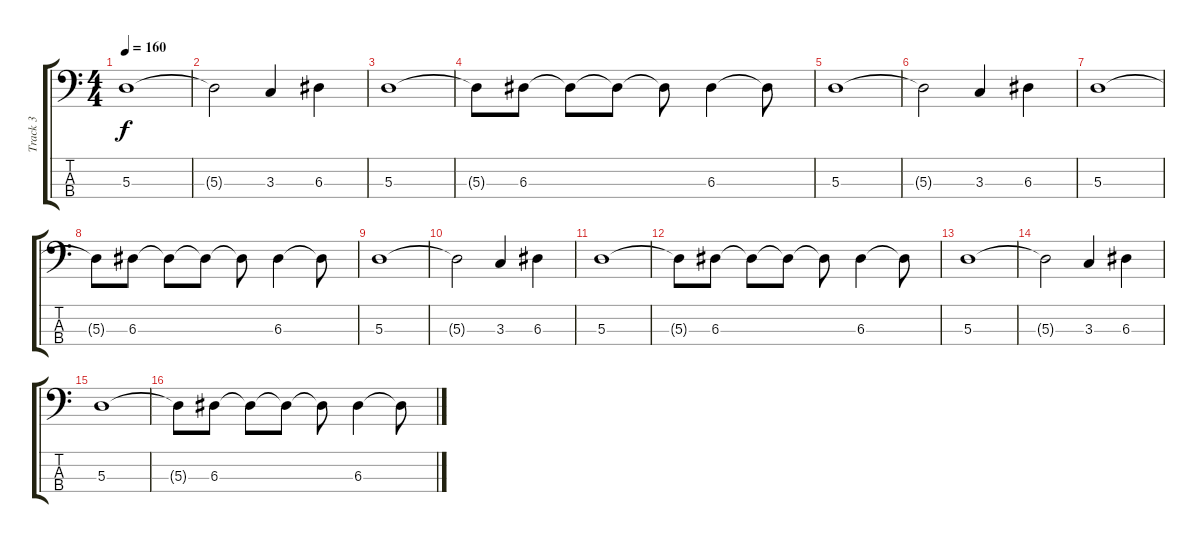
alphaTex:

\track ("Track 3" "Track 3") {instrument electricbassfinger}
\staff {score tabs}
\tuning (G2 D2 A1 D1) {hide}
\ts (4 4)
\tempo 160
\clef f4
\ks c
5.3.1{dy f} |
5.3{t}.2 3.3.4 6.3.4 |
5.3.1 |
5.3{t}.8 6.3.8 6.3{t}.8 6.3{t}.8 6.3{t}.8 6.3.4 6.3{t}.8 |
5.3.1 |
5.3{t}.2 3.3.4 6.3.4 |
5.3.1 |
5.3{t}.8 6.3.8 6.3{t}.8 6.3{t}.8 6.3{t}.8 6.3.4 6.3{t}.8 |
5.3.1 |
5.3{t}.2 3.3.4 6.3.4 |
5.3.1 |
5.3{t}.8 6.3.8 6.3{t}.8 6.3{t}.8 6.3{t}.8 6.3.4 6.3{t}.8 |
5.3.1 |
5.3{t}.2 3.3.4 6.3.4 |
5.3.1 |
5.3{t}.8 6.3.8 6.3{t}.8 6.3{t}.8 6.3{t}.8 6.3.4 6.3{t}.8
